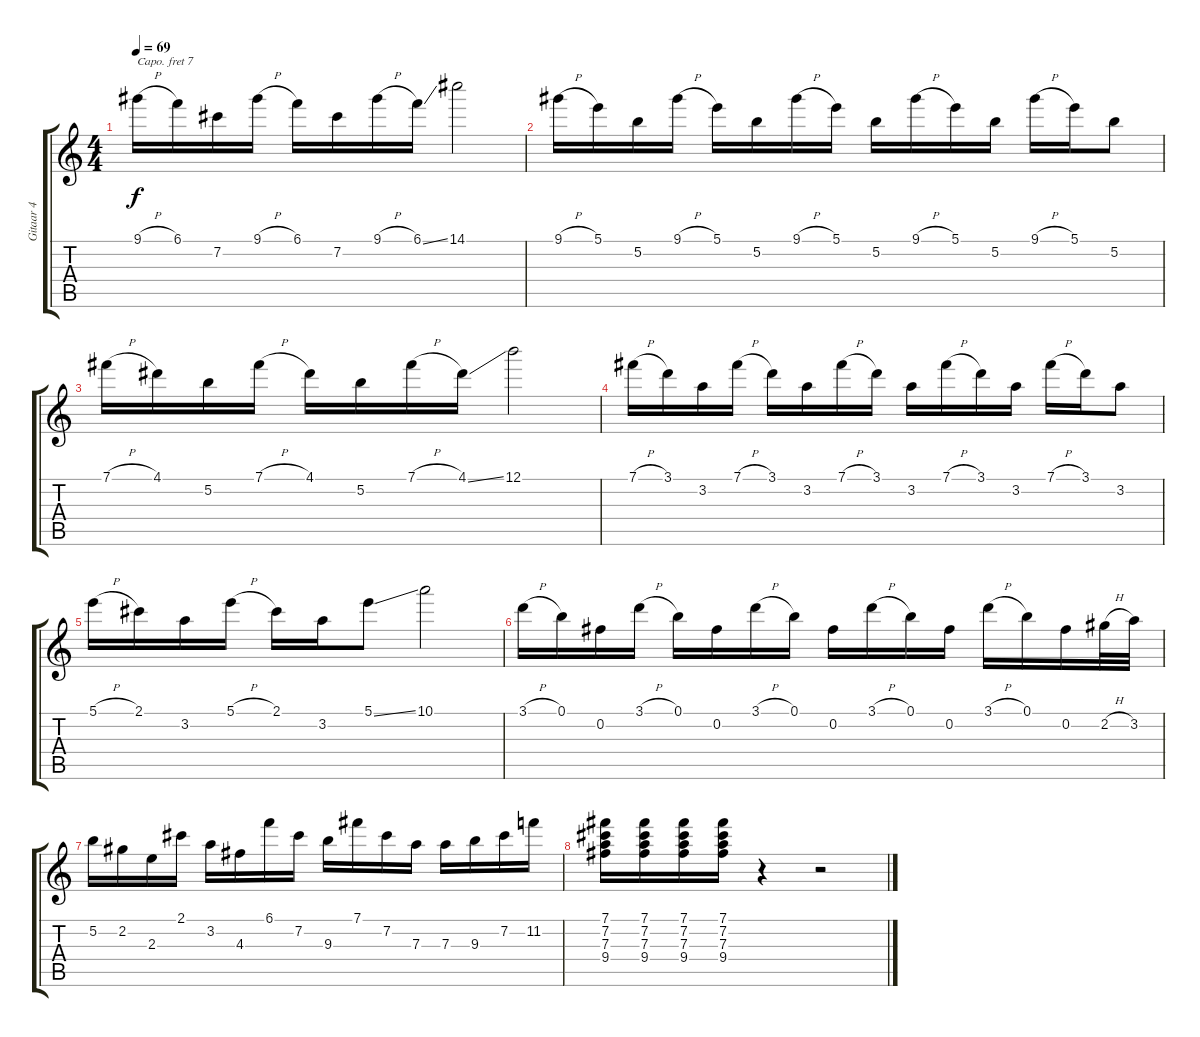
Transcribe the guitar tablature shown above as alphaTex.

\track ("Gitaar 4" "Gitaar 4") {instrument acousticguitarnylon}
\staff {score tabs}
\capo 7
\tuning (E4 B3 G3 D3 A2 E2) {hide}
\ts (4 4)
\tempo 69
\clef g2
\ks c
9.1{h}.16{dy f} 6.1.16 7.2.16 9.1{h}.16 6.1.16 7.2.16 9.1{h}.16 6.1{ss}.16 14.1.2 |
9.1{h}.16 5.1.16 5.2.16 9.1{h}.16 5.1.16 5.2.16 9.1{h}.16 5.1.16 5.2.16 9.1{h}.16 5.1.16 5.2.16 9.1{h}.16 5.1.16 5.2.8 |
7.1{h}.16 4.1.16 5.2.16 7.1{h}.16 4.1.16 5.2.16 7.1{h}.16 4.1{ss}.16 12.1.2 |
7.1{h}.16 3.1.16 3.2.16 7.1{h}.16 3.1.16 3.2.16 7.1{h}.16 3.1.16 3.2.16 7.1{h}.16 3.1.16 3.2.16 7.1{h}.16 3.1.16 3.2.8 |
5.1{h}.16 2.1.16 3.2.16 5.1{h}.16 2.1.16 3.2.16 5.1{ss}.8 10.1.2 |
3.1{h}.16 0.1.16 0.2.16 3.1{h}.16 0.1.16 0.2.16 3.1{h}.16 0.1.16 0.2.16 3.1{h}.16 0.1.16 0.2.16 3.1{h}.16 0.1.16 0.2.16 2.2{h}.32 3.2.32 |
5.2.16 2.2.16 2.3.16 2.1.16 3.2.16 4.3.16 6.1.16 7.2.16 9.3.16 7.1.16 7.2.16 7.3.16 7.3.16 9.3.16 7.2.16 11.2.16 |
(7.1 7.2 7.3 9.4).16 (7.1 7.2 7.3 9.4).16 (7.1 7.2 7.3 9.4).16 (7.1 7.2 7.3 9.4).16 r.4 r.2
